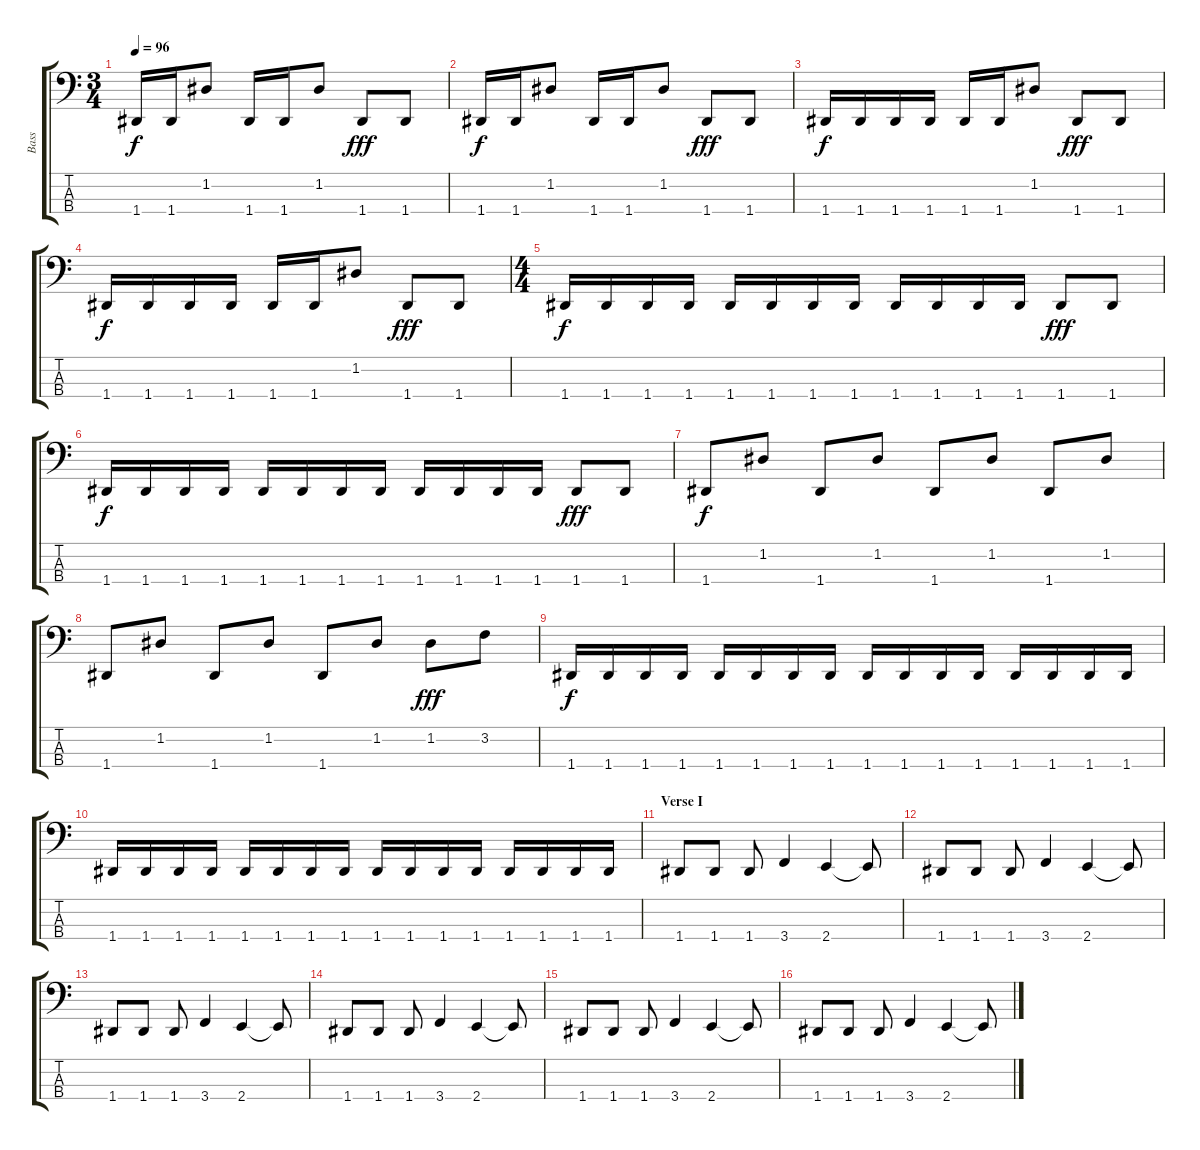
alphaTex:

\track ("Bass" "Bass") {instrument acousticguitarnylon}
\staff {score tabs}
\tuning (G2 D2 A1 D1) {hide}
\ts (3 4)
\tempo 96
\clef f4
\ks c
1.4.16{dy f instrument acousticguitarnylon} 1.4.16 1.2.8 1.4.16 1.4.16 1.2.8 1.4.8{dy fff} 1.4.8 |
\section ("" "")
1.4.16{dy f} 1.4.16 1.2.8 1.4.16 1.4.16 1.2.8 1.4.8{dy fff} 1.4.8 |
1.4.16{dy f} 1.4.16 1.4.16 1.4.16 1.4.16 1.4.16 1.2.8 1.4.8{dy fff} 1.4.8 |
1.4.16{dy f} 1.4.16 1.4.16 1.4.16 1.4.16 1.4.16 1.2.8 1.4.8{dy fff} 1.4.8 |
\ts (4 4)
1.4.16{dy f} 1.4.16 1.4.16 1.4.16 1.4.16 1.4.16 1.4.16 1.4.16 1.4.16 1.4.16 1.4.16 1.4.16 1.4.8{dy fff} 1.4.8 |
1.4.16{dy f} 1.4.16 1.4.16 1.4.16 1.4.16 1.4.16 1.4.16 1.4.16 1.4.16 1.4.16 1.4.16 1.4.16 1.4.8{dy fff} 1.4.8 |
\section ("" "")
1.4.8{dy f} 1.2.8 1.4.8 1.2.8 1.4.8 1.2.8 1.4.8 1.2.8 |
1.4.8 1.2.8 1.4.8 1.2.8 1.4.8 1.2.8 1.2.8{dy fff} 3.2.8 |
1.4.16{dy f} 1.4.16 1.4.16 1.4.16 1.4.16 1.4.16 1.4.16 1.4.16 1.4.16 1.4.16 1.4.16 1.4.16 1.4.16 1.4.16 1.4.16 1.4.16 |
1.4.16 1.4.16 1.4.16 1.4.16 1.4.16 1.4.16 1.4.16 1.4.16 1.4.16 1.4.16 1.4.16 1.4.16 1.4.16 1.4.16 1.4.16 1.4.16 |
\section ("" "Verse I")
1.4.8 1.4.8 1.4.8 3.4.4 2.4.4 2.4{t}.8 |
1.4.8 1.4.8 1.4.8 3.4.4 2.4.4 2.4{t}.8 |
1.4.8 1.4.8 1.4.8 3.4.4 2.4.4 2.4{t}.8 |
1.4.8 1.4.8 1.4.8 3.4.4 2.4.4 2.4{t}.8 |
1.4.8 1.4.8 1.4.8 3.4.4 2.4.4 2.4{t}.8 |
1.4.8 1.4.8 1.4.8 3.4.4 2.4.4 2.4{t}.8
